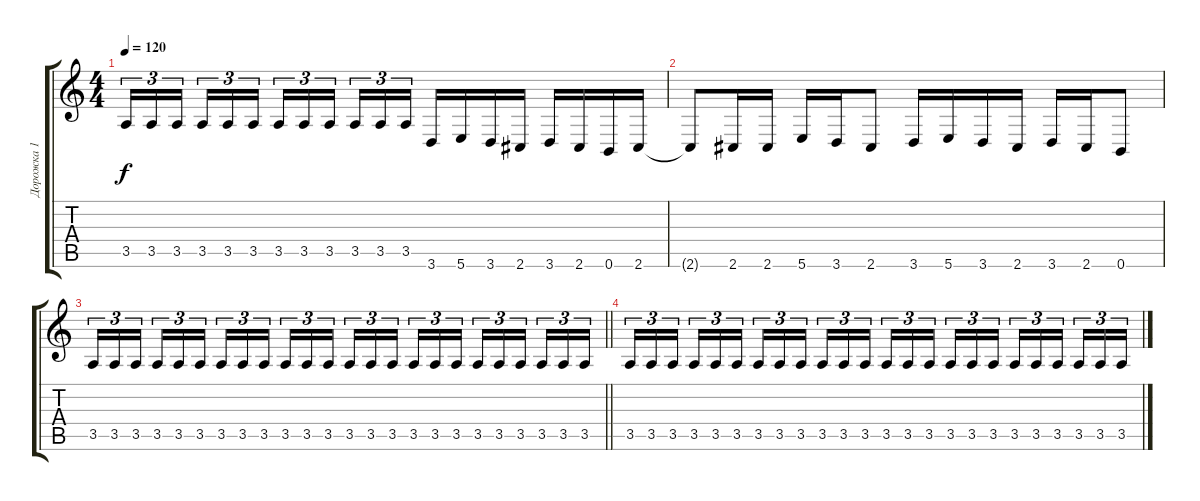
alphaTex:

\track ("Дорожка 1" "Дорожка 1") {instrument distortionguitar}
\staff {score tabs}
\tuning (Db4 Ab3 E3 B2 Gb2 B1) {hide}
\ts (4 4)
\tempo 120
\clef g2
\ks c
3.5.16{tu (3 2) dy f} 3.5.16{tu (3 2)} 3.5.16{tu (3 2) beam splitsecondary} 3.5.16{tu (3 2)} 3.5.16{tu (3 2)} 3.5.16{tu (3 2)} 3.5.16{tu (3 2)} 3.5.16{tu (3 2)} 3.5.16{tu (3 2) beam splitsecondary} 3.5.16{tu (3 2)} 3.5.16{tu (3 2)} 3.5.16{tu (3 2)} 3.6.16 5.6.16 3.6.16 2.6.16 3.6.16 2.6.16 0.6.16 2.6.16 |
2.6{t}.8 2.6.16 2.6.16 5.6.16 3.6.16 2.6.8 3.6.16 5.6.16 3.6.16 2.6.16 3.6.16 2.6.16 0.6.8 |
\barLineRight lightlight
3.5.16{tu (3 2)} 3.5.16{tu (3 2)} 3.5.16{tu (3 2) beam splitsecondary} 3.5.16{tu (3 2)} 3.5.16{tu (3 2)} 3.5.16{tu (3 2)} 3.5.16{tu (3 2)} 3.5.16{tu (3 2)} 3.5.16{tu (3 2) beam splitsecondary} 3.5.16{tu (3 2)} 3.5.16{tu (3 2)} 3.5.16{tu (3 2)} 3.5.16{tu (3 2)} 3.5.16{tu (3 2)} 3.5.16{tu (3 2) beam splitsecondary} 3.5.16{tu (3 2)} 3.5.16{tu (3 2)} 3.5.16{tu (3 2)} 3.5.16{tu (3 2)} 3.5.16{tu (3 2)} 3.5.16{tu (3 2) beam splitsecondary} 3.5.16{tu (3 2)} 3.5.16{tu (3 2)} 3.5.16{tu (3 2)} |
3.5.16{tu (3 2)} 3.5.16{tu (3 2)} 3.5.16{tu (3 2) beam splitsecondary} 3.5.16{tu (3 2)} 3.5.16{tu (3 2)} 3.5.16{tu (3 2)} 3.5.16{tu (3 2)} 3.5.16{tu (3 2)} 3.5.16{tu (3 2) beam splitsecondary} 3.5.16{tu (3 2)} 3.5.16{tu (3 2)} 3.5.16{tu (3 2)} 3.5.16{tu (3 2)} 3.5.16{tu (3 2)} 3.5.16{tu (3 2) beam splitsecondary} 3.5.16{tu (3 2)} 3.5.16{tu (3 2)} 3.5.16{tu (3 2)} 3.5.16{tu (3 2)} 3.5.16{tu (3 2)} 3.5.16{tu (3 2) beam splitsecondary} 3.5.16{tu (3 2)} 3.5.16{tu (3 2)} 3.5.16{tu (3 2)}
